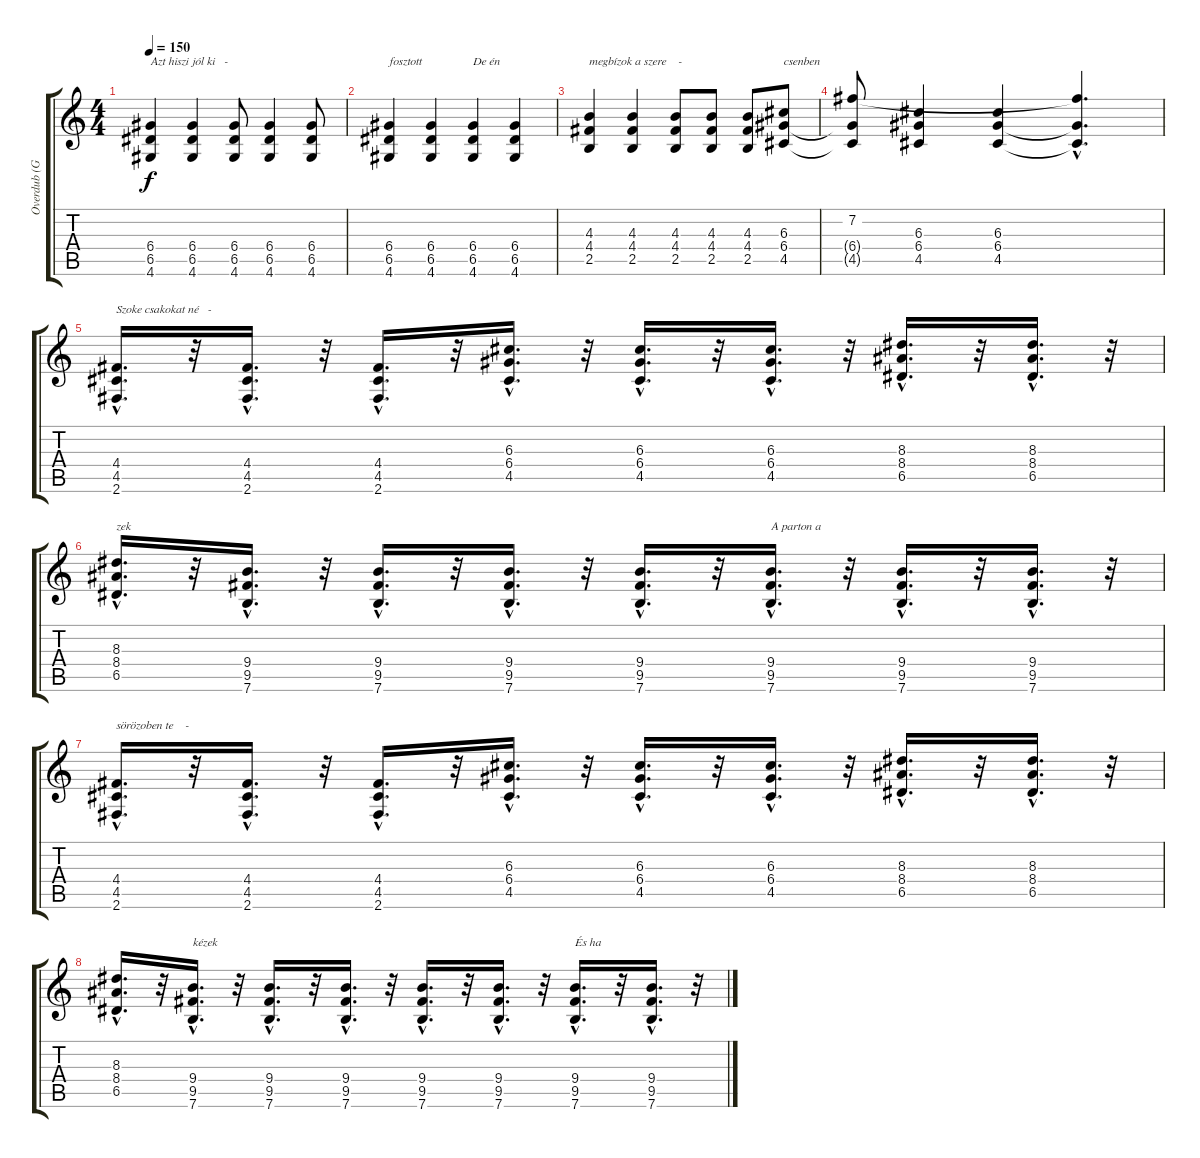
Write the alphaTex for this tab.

\track ("Overdub (Gitr 1)" "Overdub (G") {instrument distortionguitar}
\staff {score tabs}
\tuning (E4 B3 G3 D3 A2 E2) {hide}
\ts (4 4)
\tempo 150
\clef g2
\ks c
(6.4 6.5 4.6).4{txt "Azt hiszi jól ki   -" dy f} (6.4 6.5 4.6).4 (6.4 6.5 4.6).8 (6.4 6.5 4.6).4 (6.4 6.5 4.6).8 |
(6.4 6.5 4.6).4{txt "fosztott"} (6.4 6.5 4.6).4 (6.4 6.5 4.6).4{txt "De én"} (6.4 6.5 4.6).4 |
(4.3 4.4 2.5).4{txt "megbízok a szere    -"} (4.3 4.4 2.5).4 (4.3 4.4 2.5).8 (4.3 4.4 2.5).8 (4.3 4.4 2.5).8 (6.3 6.4 4.5).8{txt "csenben"} |
(7.2 6.4{t} 4.5{t}).8 (6.3 6.4 4.5).4 (6.3 6.4 4.5).4 (7.2{hac t} 6.4{hac t} 4.5{hac t}).4{d} |
(4.4{hac} 4.5{hac} 2.6{hac}).16{d txt "Szoke csakokat né   -"} r.32 (4.4{hac} 4.5{hac} 2.6{hac}).16{d} r.32 (4.4{hac} 4.5{hac} 2.6{hac}).16{d} r.32 (6.3{hac} 6.4{hac} 4.5{hac}).16{d} r.32 (6.3{hac} 6.4{hac} 4.5{hac}).16{d} r.32 (6.3{hac} 6.4{hac} 4.5{hac}).16{d} r.32 (8.3{hac} 8.4{hac} 6.5{hac}).16{d} r.32 (8.3{hac} 8.4{hac} 6.5{hac}).16{d} r.32 |
(8.3{hac} 8.4{hac} 6.5{hac}).16{d txt "zek"} r.32 (9.4{hac} 9.5{hac} 7.6{hac}).16{d} r.32 (9.4{hac} 9.5{hac} 7.6{hac}).16{d} r.32 (9.4{hac} 9.5{hac} 7.6{hac}).16{d} r.32 (9.4{hac} 9.5{hac} 7.6{hac}).16{d} r.32 (9.4{hac} 9.5{hac} 7.6{hac}).16{d txt "A parton a"} r.32 (9.4{hac} 9.5{hac} 7.6{hac}).16{d} r.32 (9.4{hac} 9.5{hac} 7.6{hac}).16{d} r.32 |
(4.4{hac} 4.5{hac} 2.6{hac}).16{d txt "sörözoben te    -"} r.32 (4.4{hac} 4.5{hac} 2.6{hac}).16{d} r.32 (4.4{hac} 4.5{hac} 2.6{hac}).16{d} r.32 (6.3{hac} 6.4{hac} 4.5{hac}).16{d} r.32 (6.3{hac} 6.4{hac} 4.5{hac}).16{d} r.32 (6.3{hac} 6.4{hac} 4.5{hac}).16{d} r.32 (8.3{hac} 8.4{hac} 6.5{hac}).16{d} r.32 (8.3{hac} 8.4{hac} 6.5{hac}).16{d} r.32 |
(8.3{hac} 8.4{hac} 6.5{hac}).16{d} r.32 (9.4{hac} 9.5{hac} 7.6{hac}).16{d txt "kézek"} r.32 (9.4{hac} 9.5{hac} 7.6{hac}).16{d} r.32 (9.4{hac} 9.5{hac} 7.6{hac}).16{d} r.32 (9.4{hac} 9.5{hac} 7.6{hac}).16{d} r.32 (9.4{hac} 9.5{hac} 7.6{hac}).16{d} r.32 (9.4{hac} 9.5{hac} 7.6{hac}).16{d txt "És ha"} r.32 (9.4{hac} 9.5{hac} 7.6{hac}).16{d} r.32
